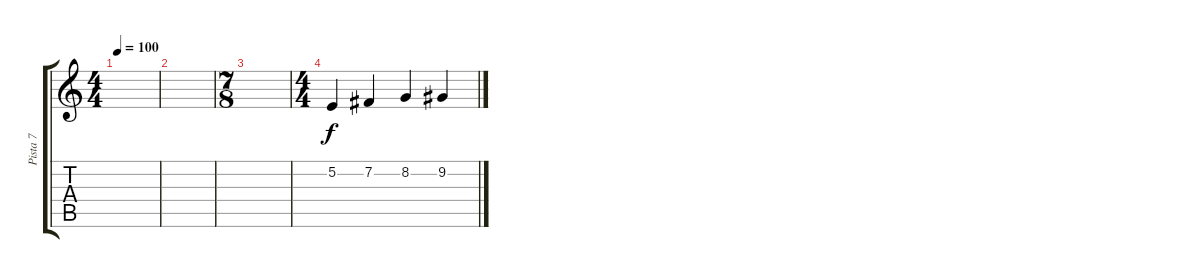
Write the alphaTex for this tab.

\track ("Pista 7" "Pista 7") {instrument sitar}
\staff {score tabs}
\tuning (E4 B3 G3 D3 A2 E2) {hide}
\ts (4 4)
\tempo 100
\clef g2
\ks c
|
|
\ts (7 8)
|
\ts (4 4)
5.2.4 7.2.4 8.2.4 9.2.4
